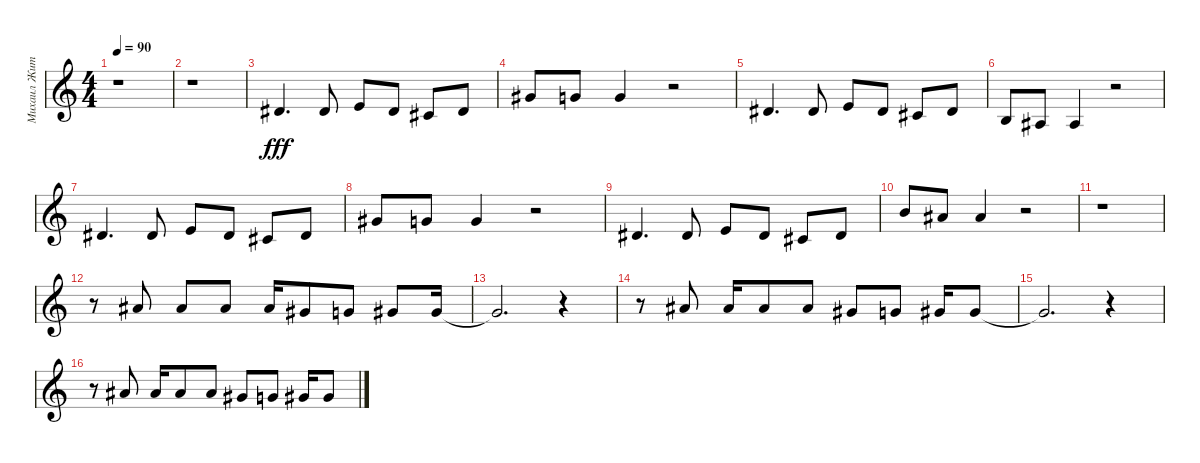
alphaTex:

\track ("Михаил Житняков" "Михаил Жит") {instrument altosax}
\staff {score}
\tuning (E4 B3 G3 D3 A2 E2 B1) {hide}
\ts (4 4)
\tempo 90
\clef g2
\ks c
r.1{dy fff} |
r.1 |
4.2.4{d} 4.2.8 0.1.8 4.2.8 2.2.8 4.2.8 |
4.1.8 3.1.8 3.1.4 r.2 |
4.2.4{d} 4.2.8 0.1.8 4.2.8 2.2.8 4.2.8 |
0.2.8 3.3.8 3.3.4 r.2 |
4.2.4{d} 4.2.8 0.1.8 4.2.8 2.2.8 4.2.8 |
4.1.8 3.1.8 3.1.4 r.2 |
4.2.4{d} 4.2.8 0.1.8 4.2.8 2.2.8 4.2.8 |
7.1.8 6.1.8 6.1.4 r.2 |
r.1 |
r.8 6.1.8 6.1.8 6.1.8 6.1.16 4.1.8 3.1.8 4.1.8 4.1.16 |
4.1{t}.2{d} r.4 |
r.8 6.1.8 6.1.16 6.1.8 6.1.8 4.1.8 3.1.8 4.1.16 4.1.8 |
4.1{t}.2{d} r.4 |
r.8 6.1.8 6.1.16 6.1.8 6.1.8 4.1.8 3.1.8 4.1.16 4.1.8
